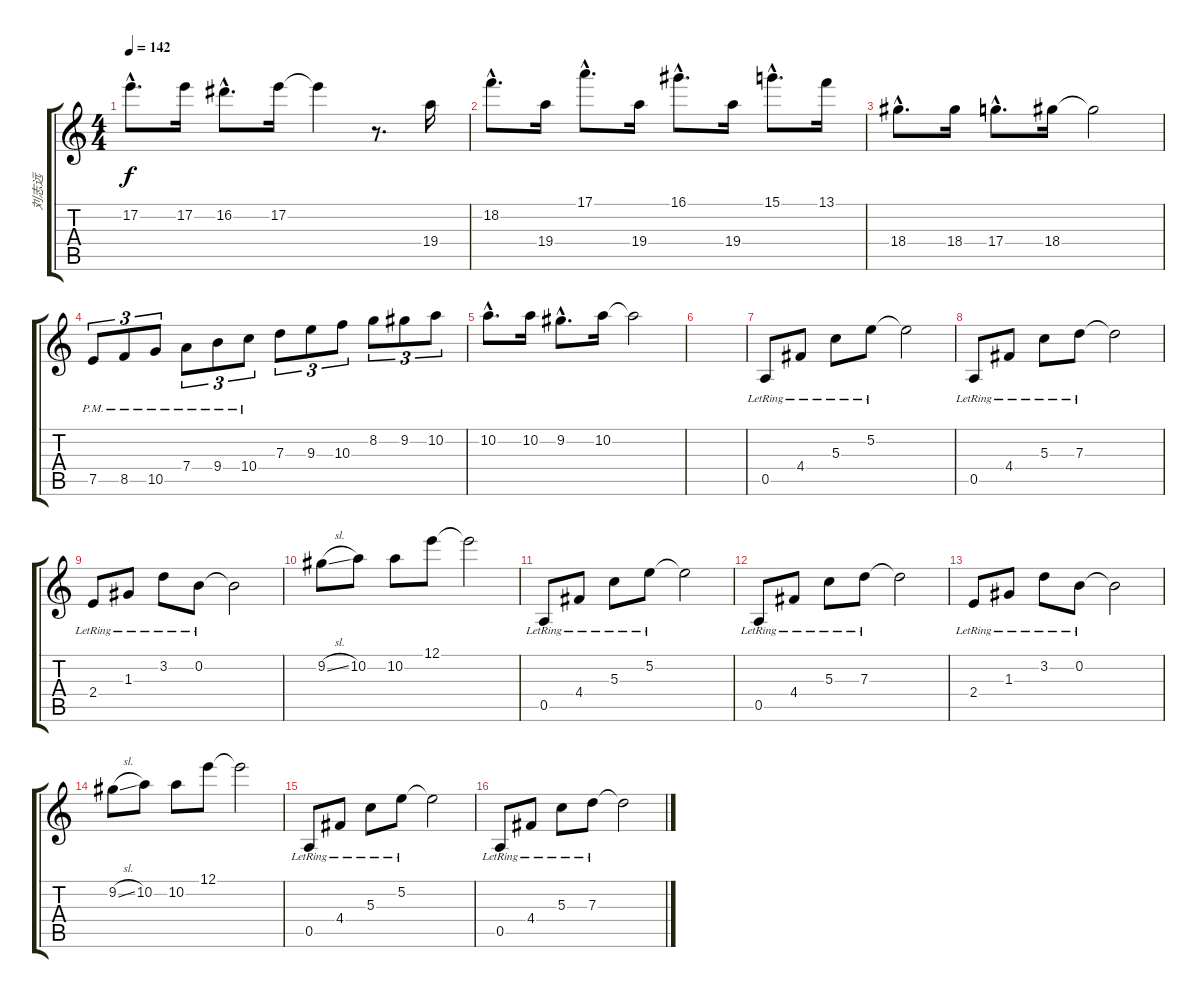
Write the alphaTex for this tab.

\track ("刘志远" "刘志远") {instrument electricguitarclean}
\staff {score tabs}
\tuning (E4 B3 G3 D3 A2 E2) {hide}
\ts (4 4)
\tempo 142
\clef g2
\ks c
17.2{hac}.8{d dy f} 17.2.16 16.2{hac}.8{d} 17.2.16 17.2{t}.4 r.8{d} 19.4.16 |
18.2{hac}.8{d} 19.4.16 17.1{hac}.8{d} 19.4.16 16.1{hac}.8{d} 19.4.16 15.1{hac}.8{d} 13.1.16 |
18.4{hac}.8{d} 18.4.16 17.4{hac}.8{d} 18.4.16 18.4{t}.2 |
7.5{pm}.8{tu (3 2)} 8.5{pm}.8{tu (3 2)} 10.5{pm}.8{tu (3 2)} 7.4{pm}.8{tu (3 2)} 9.4{pm}.8{tu (3 2)} 10.4{pm}.8{tu (3 2)} 7.3.8{tu (3 2)} 9.3.8{tu (3 2)} 10.3.8{tu (3 2)} 8.2.8{tu (3 2)} 9.2.8{tu (3 2)} 10.2.8{tu (3 2)} |
10.2{hac}.8{d} 10.2.16 9.2{hac}.8{d} 10.2.16 10.2{t}.2 |
|
0.5{lr}.8 4.4{lr}.8 5.3{lr}.8 5.2{lr}.8 5.2{t}.2 |
0.5{lr}.8 4.4{lr}.8 5.3{lr}.8 7.3{lr}.8 7.3{t}.2 |
2.4{lr}.8 1.3{lr}.8 3.2{lr}.8 0.2{lr}.8 0.2{t}.2 |
9.2{sl}.8 10.2.8 10.2.8 12.1.8 12.1{t}.2 |
0.5{lr}.8 4.4{lr}.8 5.3{lr}.8 5.2{lr}.8 5.2{t}.2 |
0.5{lr}.8 4.4{lr}.8 5.3{lr}.8 7.3{lr}.8 7.3{t}.2 |
2.4{lr}.8 1.3{lr}.8 3.2{lr}.8 0.2{lr}.8 0.2{t}.2 |
9.2{sl}.8 10.2.8 10.2.8 12.1.8 12.1{t}.2 |
0.5{lr}.8 4.4{lr}.8 5.3{lr}.8 5.2{lr}.8 5.2{t}.2 |
0.5{lr}.8 4.4{lr}.8 5.3{lr}.8 7.3{lr}.8 7.3{t}.2
